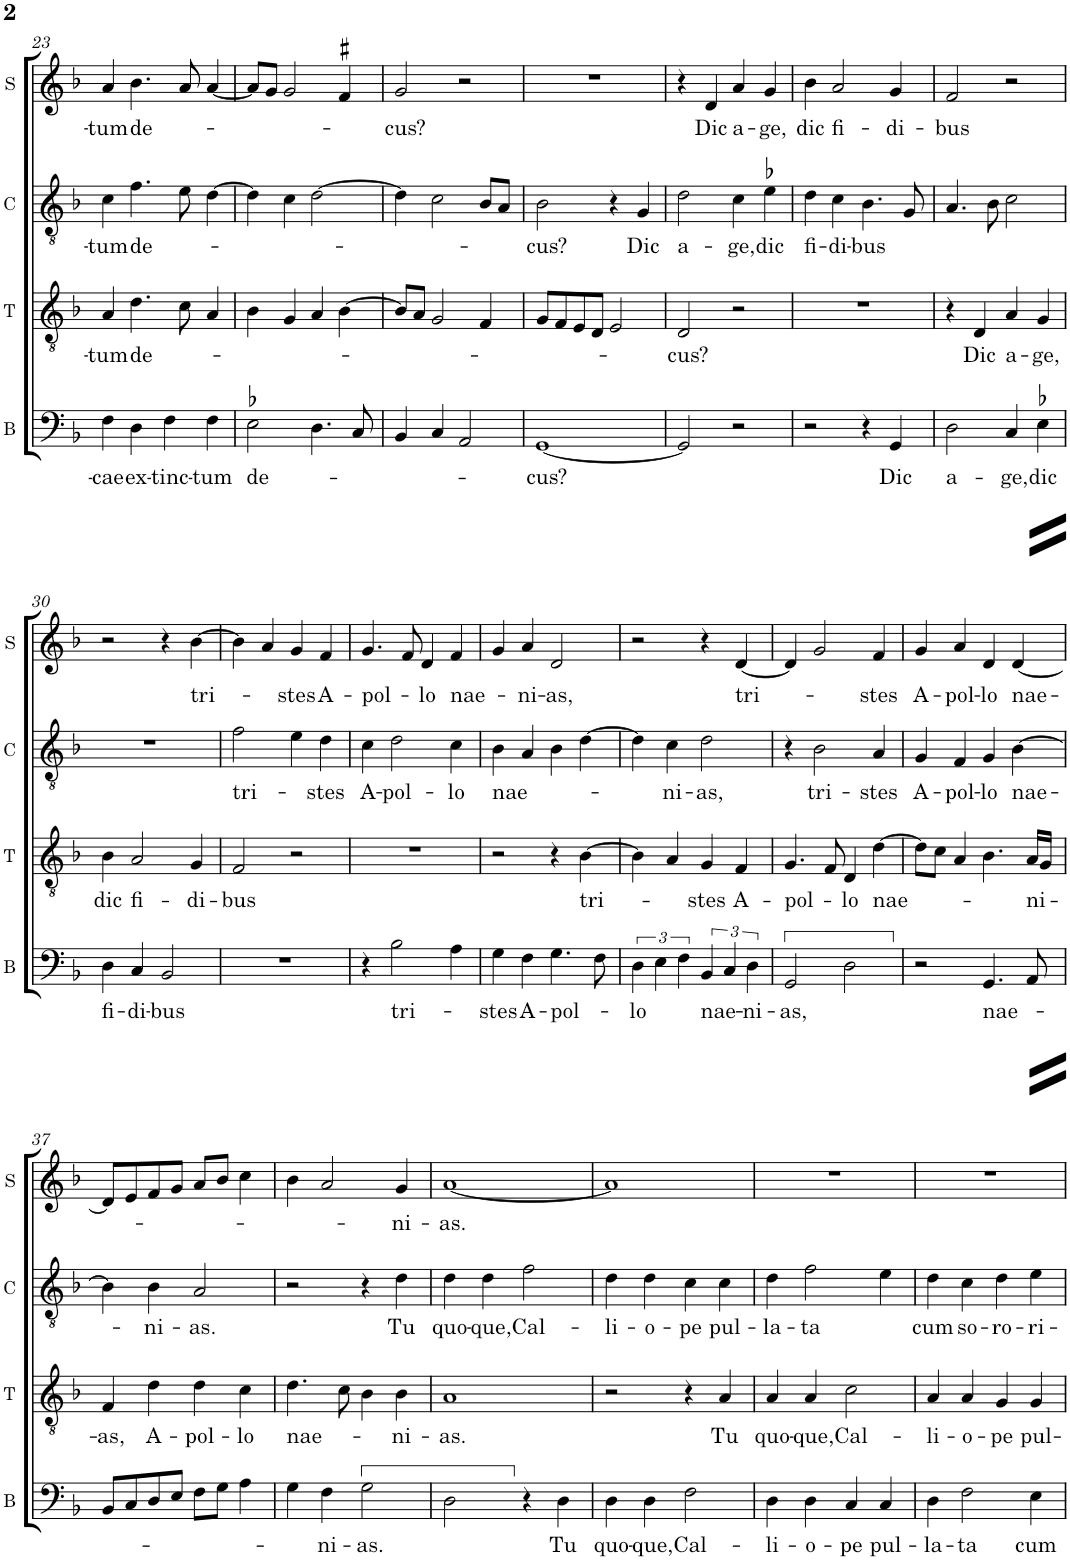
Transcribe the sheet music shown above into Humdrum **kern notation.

**kern	**text	**kern	**text	**kern	**text	**kern	**text
*part4	*part4	*part3	*part3	*part2	*part2	*part1	*part1
*staff4	*staff4	*staff3	*staff3	*staff2	*staff2	*staff1	*staff1
*I"B	*	*I"T	*	*I"Contra	*	*I"S	*
*I'B	*	*I'T	*	*I'C	*	*I'S	*
!!LO:PB:g=z
*clefF4	*	*clefGv2	*	*clefGv2	*	*clefG2	*
*k[b-]	*	*k[b-]	*	*k[b-]	*	*k[b-]	*
*M4/4	*	*M4/4	*	*M4/4	*	*M4/4	*
*met(c)	*	*met(c)	*	*met(c)	*	*met(c)	*
=23	=23	=23	=23	=23	=23	=23	=23
!	!LO:LY:b	!	!LO:LY:b	!	!LO:LY:b	!	!LO:LY:b
4F\	-cae	4A/	-tum	4c\	-tum	4a/	-tum
!	!LO:LY:b	!	!LO:LY:b	!	!LO:LY:b	!	!LO:LY:b
4D\	ex-	4.d\	de-	4.f\	de-	4.b-\	de-
!	!LO:LY:b	!	!	!	!	!	!
4F\	-tinc-	.	.	.	.	.	.
.	.	8c\	.	8e\	.	8a/	.
!	!LO:LY:b	!	!	!	!	!	!
4F\	-tum	4A/	.	[4d\	.	[4a/	.
=24	=24	=24	=24	=24	=24	=24	=24
!	!LO:LY:b	!	!	!	!	!	!
2E-X\	de-	4B-\	.	4d\]	.	8a/L]	.
.	.	.	.	.	.	8g/J	.
.	.	4G/	.	4c\	.	2g/	.
4.D\	.	4A/	.	[2d\	.	.	.
.	.	[4B-\	.	.	.	4f#X/	.
8C/	.	.	.	.	.	.	.
=25	=25	=25	=25	=25	=25	=25	=25
!	!	!	!	!	!	!	!LO:LY:b
4BB-/	.	8B-/L]	.	4d\]	.	2g/	-cus?
.	.	8A/J	.	.	.	.	.
4C/	.	2G/	.	2c\	.	.	.
2AA/	.	.	.	.	.	2r	.
.	.	4F/	.	8B-/L	.	.	.
.	.	.	.	8A/J	.	.	.
=26	=26	=26	=26	=26	=26	=26	=26
!	!LO:LY:b	!	!	!	!LO:LY:b	!	!
[1GG	-cus?	8G/L	.	2B-\	-cus?	1r	.
.	.	8F/	.	.	.	.	.
.	.	8E/	.	.	.	.	.
.	.	8D/J	.	.	.	.	.
.	.	2E/	.	4r	.	.	.
!	!	!	!	!	!LO:LY:b	!	!
.	.	.	.	4G/	Dic	.	.
=27	=27	=27	=27	=27	=27	=27	=27
!	!	!	!LO:LY:b	!	!LO:LY:b	!	!
2GG/]	.	2D/	-cus?	2d\	a-	4r	.
!	!	!	!	!	!	!	!LO:LY:b
.	.	.	.	.	.	4d/	Dic
!	!	!	!	!	!LO:LY:b	!	!LO:LY:b
2r	.	2r	.	4c\	-ge,	4a/	a-
!	!	!	!	!	!LO:LY:b	!	!LO:LY:b
.	.	.	.	4e-X\	dic	4g/	-ge,
=28	=28	=28	=28	=28	=28	=28	=28
!	!	!	!	!	!LO:LY:b	!	!LO:LY:b
2r	.	1r	.	4d\	fi-	4b-\	dic
!	!	!	!	!	!LO:LY:b	!	!LO:LY:b
.	.	.	.	4c\	-di-	2a/	fi-
!	!	!	!	!	!LO:LY:b	!	!
4r	.	.	.	4.B-\	-bus	.	.
!	!LO:LY:b	!	!	!	!	!	!LO:LY:b
4GG/	Dic	.	.	.	.	4g/	-di-
.	.	.	.	8G/	.	.	.
=29	=29	=29	=29	=29	=29	=29	=29
!	!LO:LY:b	!	!	!	!	!	!LO:LY:b
2D\	a-	4r	.	4.A/	.	2f/	-bus
!	!	!	!LO:LY:b	!	!	!	!
.	.	4D/	Dic	.	.	.	.
.	.	.	.	8B-\	.	.	.
!	!LO:LY:b	!	!LO:LY:b	!	!	!	!
4C/	-ge,	4A/	a-	2c\	.	2r	.
!	!LO:LY:b	!	!LO:LY:b	!	!	!	!
4E-X\	dic	4G/	-ge,	.	.	.	.
!!LO:LB:g=z
=30	=30	=30	=30	=30	=30	=30	=30
!	!LO:LY:b	!	!LO:LY:b	!	!	!	!
4D\	fi-	4B-\	dic	1r	.	2r	.
!	!LO:LY:b	!	!LO:LY:b	!	!	!	!
4C/	-di-	2A/	fi-	.	.	.	.
!	!LO:LY:b	!	!	!	!	!	!
2BB-/	-bus	.	.	.	.	4r	.
!	!	!	!LO:LY:b	!	!	!	!LO:LY:b
.	.	4G/	-di-	.	.	[4b-\	tri-
=31	=31	=31	=31	=31	=31	=31	=31
!	!	!	!LO:LY:b	!	!LO:LY:b	!	!
1r	.	2F/	-bus	2f\	tri-	4b-\]	.
.	.	.	.	.	.	4a/	.
!	!	!	!	!	!	!	!LO:LY:b
.	.	2r	.	4e\	.	4g/	-stes
!	!	!	!	!	!LO:LY:b	!	!LO:LY:b
.	.	.	.	4d\	-stes	4f/	A-
=32	=32	=32	=32	=32	=32	=32	=32
!	!	!	!	!	!LO:LY:b	!	!LO:LY:b
4r	.	1r	.	4c\	A-	4.g/	-pol-
!	!LO:LY:b	!	!	!	!LO:LY:b	!	!
2B-\	tri-	.	.	2d\	-pol-	.	.
.	.	.	.	.	.	8f/	.
!	!	!	!	!	!	!	!LO:LY:b
.	.	.	.	.	.	4d/	-lo
!	!	!	!	!	!LO:LY:b	!	!LO:LY:b
4A\	.	.	.	4c\	-lo	4f/	nae-
=33	=33	=33	=33	=33	=33	=33	=33
!	!LO:LY:b	!	!	!	!LO:LY:b	!	!
4G\	-stes	2r	.	4B-\	nae-	4g/	.
!	!LO:LY:b	!	!	!	!	!	!LO:LY:b
4F\	A-	.	.	4A/	.	4a/	-ni-
!	!LO:LY:b	!	!	!	!	!	!LO:LY:b
4.G\	-pol-	4r	.	4B-\	.	2d/	-as,
!	!	!	!LO:LY:b	!	!	!	!
.	.	[4B-\	tri-	[4d\	.	.	.
8F\	.	.	.	.	.	.	.
=34	=34	=34	=34	=34	=34	=34	=34
!	!LO:LY:b	!	!	!	!	!	!
6D\	-lo	4B-\]	.	4d\]	.	2r	.
6E\	.	.	.	.	.	.	.
!	!	!	!	!	!LO:LY:b	!	!
.	.	4A/	.	4c\	-ni-	.	.
6F\	.	.	.	.	.	.	.
!	!LO:LY:b	!	!LO:LY:b	!	!LO:LY:b	!	!
6BB-/	nae-	4G/	-stes	2d\	-as,	4r	.
6C/	.	.	.	.	.	.	.
!	!	!	!LO:LY:b	!	!	!	!LO:LY:b
.	.	4F/	A-	.	.	[4d/	tri-
!	!LO:LY:b	!	!	!	!	!	!
6D\	-ni-	.	.	.	.	.	.
=35	=35	=35	=35	=35	=35	=35	=35
!	!LO:LY:b	!	!LO:LY:b	!	!	!	!
2GG/	-as,	4.G/	-pol-	4r	.	4d/]	.
!	!	!	!	!	!LO:LY:b	!	!
.	.	.	.	2B-\	tri-	2g/	.
.	.	8F/	.	.	.	.	.
!	!	!	!LO:LY:b	!	!	!	!
2D\	.	4D/	-lo	.	.	.	.
!	!	!	!LO:LY:b	!	!LO:LY:b	!	!LO:LY:b
.	.	[4d\	nae-	4A/	-stes	4f/	-stes
=36	=36	=36	=36	=36	=36	=36	=36
!	!	!	!	!	!LO:LY:b	!	!LO:LY:b
2r	.	8d\L]	.	4G/	A-	4g/	A-
.	.	8c\J	.	.	.	.	.
!	!	!	!	!	!LO:LY:b	!	!LO:LY:b
.	.	4A/	.	4F/	-pol-	4a/	-pol-
!	!LO:LY:b	!	!	!	!LO:LY:b	!	!LO:LY:b
4.GG/	nae-	4.B-\	.	4G/	-lo	4d/	-lo
!	!	!	!	!	!LO:LY:b	!	!LO:LY:b
.	.	.	.	[4B-\	nae-	[4d/	nae-
!	!	!	!LO:LY:b	!	!	!	!
8AA/	.	16A/LL	-ni-	.	.	.	.
.	.	16G/JJ	.	.	.	.	.
!!LO:LB:g=z
=37	=37	=37	=37	=37	=37	=37	=37
!	!	!	!LO:LY:b	!	!	!	!
8BB-/L	.	4F/	-as,	4B-\]	.	8d/L]	.
8C/	.	.	.	.	.	8e/	.
!	!	!	!LO:LY:b	!	!LO:LY:b	!	!
8D/	.	4d\	A-	4B-\	-ni-	8f/	.
8E/J	.	.	.	.	.	8g/J	.
!	!	!	!LO:LY:b	!	!LO:LY:b	!	!
8F\L	.	4d\	-pol-	2A/	-as.	8a/L	.
8G\J	.	.	.	.	.	8b-/J	.
!	!	!	!LO:LY:b	!	!	!	!
4A\	.	4c\	-lo	.	.	4cc\	.
=38	=38	=38	=38	=38	=38	=38	=38
!	!	!	!LO:LY:b	!	!	!	!
4G\	.	4.d\	nae-	2r	.	4b-\	.
!	!LO:LY:b	!	!	!	!	!	!
4F\	-ni-	.	.	.	.	2a/	.
.	.	8c\	.	.	.	.	.
!	!LO:LY:b	!	!	!	!	!	!
2G\	-as.	4B-\	.	4r	.	.	.
!	!	!	!LO:LY:b	!	!LO:LY:b	!	!LO:LY:b
.	.	4B-\	-ni-	4d\	Tu	4g/	-ni-
=39	=39	=39	=39	=39	=39	=39	=39
!	!	!	!LO:LY:b	!	!LO:LY:b	!	!LO:LY:b
2D\	.	1A	-as.	4d\	quo-	[1a	-as.
!	!	!	!	!	!LO:LY:b	!	!
.	.	.	.	4d\	-que,	.	.
!	!	!	!	!	!LO:LY:b	!	!
4r	.	.	.	2f\	Cal-	.	.
!	!LO:LY:b	!	!	!	!	!	!
4D\	Tu	.	.	.	.	.	.
=40	=40	=40	=40	=40	=40	=40	=40
!	!LO:LY:b	!	!	!	!LO:LY:b	!	!
4D\	quo-	2r	.	4d\	-li-	1a]	.
!	!LO:LY:b	!	!	!	!LO:LY:b	!	!
4D\	-que,	.	.	4d\	-o-	.	.
!	!LO:LY:b	!	!	!	!LO:LY:b	!	!
2F\	Cal-	4r	.	4c\	-pe	.	.
!	!	!	!LO:LY:b	!	!LO:LY:b	!	!
.	.	4A/	Tu	4c\	pul-	.	.
=41	=41	=41	=41	=41	=41	=41	=41
!	!LO:LY:b	!	!LO:LY:b	!	!LO:LY:b	!	!
4D\	-li-	4A/	quo-	4d\	-la-	1r	.
!	!LO:LY:b	!	!LO:LY:b	!	!LO:LY:b	!	!
4D\	-o-	4A/	-que,	2f\	-ta	.	.
!	!LO:LY:b	!	!LO:LY:b	!	!	!	!
4C/	-pe	2c\	Cal-	.	.	.	.
!	!LO:LY:b	!	!	!	!	!	!
4C/	pul-	.	.	4e\	.	.	.
=42	=42	=42	=42	=42	=42	=42	=42
!	!LO:LY:b	!	!LO:LY:b	!	!LO:LY:b	!	!
4D\	-la-	4A/	-li-	4d\	cum	1r	.
!	!LO:LY:b	!	!LO:LY:b	!	!LO:LY:b	!	!
2F\	-ta	4A/	-o-	4c\	so-	.	.
!	!	!	!LO:LY:b	!	!LO:LY:b	!	!
.	.	4G/	-pe	4d\	-ro-	.	.
!	!LO:LY:b	!	!LO:LY:b	!	!LO:LY:b	!	!
4E\	cum	4G/	pul-	4e\	-ri-	.	.
=	=	=	=	=	=	=	=
*-	*-	*-	*-	*-	*-	*-	*-
